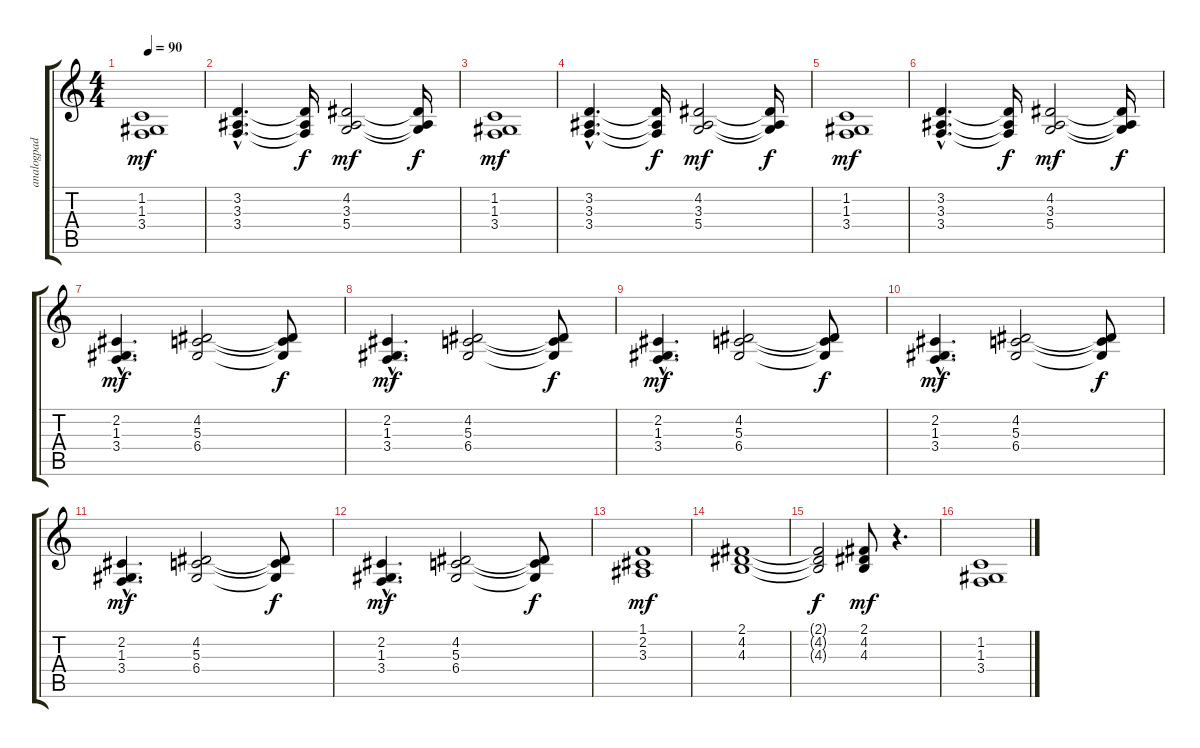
\track ("analogpad" "analogpad") {instrument synthstrings1}
\staff {score tabs}
\tuning (E4 B3 G3 D3 A2 E2) {hide}
\ts (4 4)
\tempo 90
\clef g2
\ks c
(1.2 1.3 3.4).1{dy mf} |
(3.2{hac} 3.3{hac} 3.4{hac}).4{d} (3.2{t} 3.3{t} 3.4{t}).16{dy f} (4.2 3.3 5.4).2{dy mf} (4.2{t} 3.3{t} 5.4{t}).16{dy f} |
(1.2 1.3 3.4).1{dy mf} |
(3.2{hac} 3.3{hac} 3.4{hac}).4{d} (3.2{t} 3.3{t} 3.4{t}).16{dy f} (4.2 3.3 5.4).2{dy mf} (4.2{t} 3.3{t} 5.4{t}).16{dy f} |
(1.2 1.3 3.4).1{dy mf} |
(3.2{hac} 3.3{hac} 3.4{hac}).4{d} (3.2{t} 3.3{t} 3.4{t}).16{dy f} (4.2 3.3 5.4).2{dy mf} (4.2{t} 3.3{t} 5.4{t}).16{dy f} |
(2.2{hac} 1.3{hac} 3.4{hac}).4{d dy mf} (4.2 5.3 6.4).2 (4.2{t} 5.3{t} 6.4{t}).8{dy f} |
(2.2{hac} 1.3{hac} 3.4{hac}).4{d dy mf} (4.2 5.3 6.4).2 (4.2{t} 5.3{t} 6.4{t}).8{dy f} |
(2.2{hac} 1.3{hac} 3.4{hac}).4{d dy mf} (4.2 5.3 6.4).2 (4.2{t} 5.3{t} 6.4{t}).8{dy f} |
(2.2{hac} 1.3{hac} 3.4{hac}).4{d dy mf} (4.2 5.3 6.4).2 (4.2{t} 5.3{t} 6.4{t}).8{dy f} |
(2.2{hac} 1.3{hac} 3.4{hac}).4{d dy mf} (4.2 5.3 6.4).2 (4.2{t} 5.3{t} 6.4{t}).8{dy f} |
(2.2{hac} 1.3{hac} 3.4{hac}).4{d dy mf} (4.2 5.3 6.4).2 (4.2{t} 5.3{t} 6.4{t}).8{dy f} |
(1.1 2.2 3.3).1{dy mf} |
(2.1 4.2 4.3).1 |
(2.1{t} 4.2{t} 4.3{t}).2{dy f} (2.1 4.2 4.3).8{dy mf} r.4{d} |
(1.2 1.3 3.4).1
